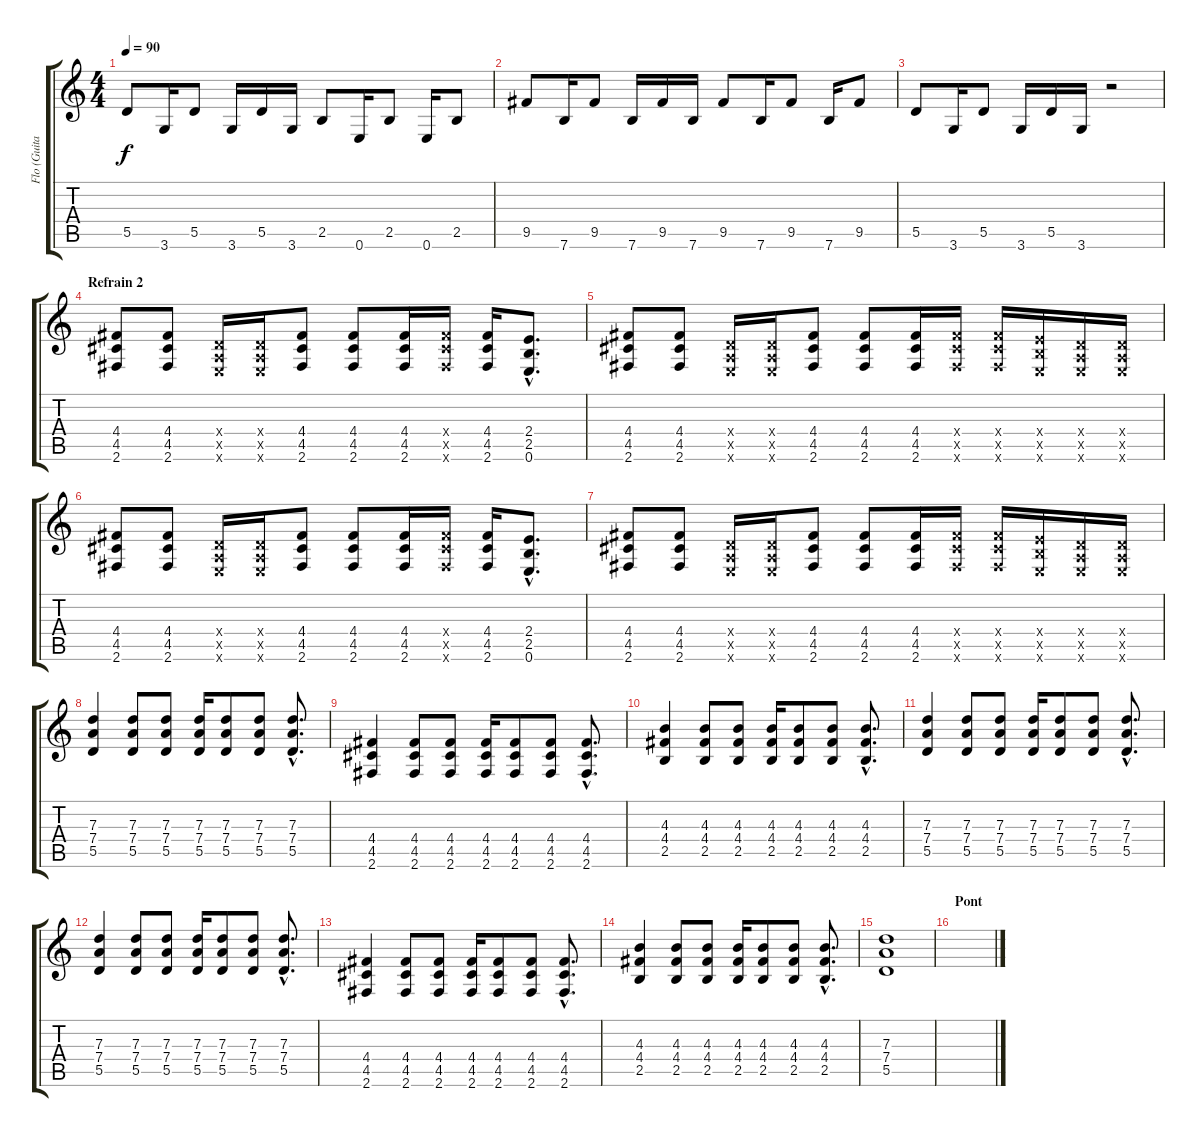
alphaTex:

\track ("Flo (Guitar 2)" "Flo (Guita") {instrument distortionguitar}
\staff {score tabs}
\tuning (E4 B3 G3 D3 A2 E2) {hide}
\ts (4 4)
\tempo 90
\clef g2
\ks c
5.5.8{dy f} 3.6.16 5.5.8 3.6.16 5.5.16 3.6.16 2.5.8 0.6.16 2.5.8 0.6.16 2.5.8 |
9.5.8 7.6.16 9.5.8 7.6.16 9.5.16 7.6.16 9.5.8 7.6.16 9.5.8 7.6.16 9.5.8 |
5.5.8 3.6.16 5.5.8 3.6.16 5.5.16 3.6.16 r.2 |
\section ("" "Refrain 2")
(4.4 4.5 2.6).8{instrument distortionguitar} (4.4 4.5 2.6).8 (0.4{x} 0.5{x} 0.6{x}).16 (0.4{x} 0.5{x} 0.6{x}).16 (4.4 4.5 2.6).8 (4.4 4.5 2.6).8 (4.4 4.5 2.6).16 (4.4{x} 4.5{x} 2.6{x}).16 (4.4 4.5 2.6).16 (2.4{hac} 2.5{hac} 0.6{hac}).8{d} |
(4.4 4.5 2.6).8 (4.4 4.5 2.6).8 (0.4{x} 0.5{x} 0.6{x}).16 (0.4{x} 0.5{x} 0.6{x}).16 (4.4 4.5 2.6).8 (4.4 4.5 2.6).8 (4.4 4.5 2.6).16 (4.4{x} 4.5{x} 2.6{x}).16 (4.4{x} 4.5{x} 2.6{x}).16 (2.4{x} 2.5{x} 0.6{x}).16 (0.4{x} 0.5{x} 0.6{x}).16 (0.4{x} 0.5{x} 0.6{x}).16 |
(4.4 4.5 2.6).8{instrument distortionguitar} (4.4 4.5 2.6).8 (0.4{x} 0.5{x} 0.6{x}).16 (0.4{x} 0.5{x} 0.6{x}).16 (4.4 4.5 2.6).8 (4.4 4.5 2.6).8 (4.4 4.5 2.6).16 (4.4{x} 4.5{x} 2.6{x}).16 (4.4 4.5 2.6).16 (2.4{hac} 2.5{hac} 0.6{hac}).8{d} |
(4.4 4.5 2.6).8 (4.4 4.5 2.6).8 (0.4{x} 0.5{x} 0.6{x}).16 (0.4{x} 0.5{x} 0.6{x}).16 (4.4 4.5 2.6).8 (4.4 4.5 2.6).8 (4.4 4.5 2.6).16 (4.4{x} 4.5{x} 2.6{x}).16 (4.4{x} 4.5{x} 2.6{x}).16 (2.4{x} 2.5{x} 0.6{x}).16 (0.4{x} 0.5{x} 0.6{x}).16 (0.4{x} 0.5{x} 0.6{x}).16 |
(7.3 7.4 5.5).4 (7.3 7.4 5.5).8 (7.3 7.4 5.5).8 (7.3 7.4 5.5).16 (7.3 7.4 5.5).8 (7.3 7.4 5.5).8 (7.3{hac} 7.4{hac} 5.5{hac}).8{d} |
(4.4 4.5 2.6).4 (4.4 4.5 2.6).8 (4.4 4.5 2.6).8 (4.4 4.5 2.6).16 (4.4 4.5 2.6).8 (4.4 4.5 2.6).8 (4.4{hac} 4.5{hac} 2.6{hac}).8{d} |
(4.3 4.4 2.5).4 (4.3 4.4 2.5).8 (4.3 4.4 2.5).8 (4.3 4.4 2.5).16 (4.3 4.4 2.5).8 (4.3 4.4 2.5).8 (4.3{hac} 4.4{hac} 2.5{hac}).8{d} |
(7.3 7.4 5.5).4 (7.3 7.4 5.5).8 (7.3 7.4 5.5).8 (7.3 7.4 5.5).16 (7.3 7.4 5.5).8 (7.3 7.4 5.5).8 (7.3{hac} 7.4{hac} 5.5{hac}).8{d} |
(7.3 7.4 5.5).4 (7.3 7.4 5.5).8 (7.3 7.4 5.5).8 (7.3 7.4 5.5).16 (7.3 7.4 5.5).8 (7.3 7.4 5.5).8 (7.3{hac} 7.4{hac} 5.5{hac}).8{d} |
(4.4 4.5 2.6).4 (4.4 4.5 2.6).8 (4.4 4.5 2.6).8 (4.4 4.5 2.6).16 (4.4 4.5 2.6).8 (4.4 4.5 2.6).8 (4.4{hac} 4.5{hac} 2.6{hac}).8{d} |
(4.3 4.4 2.5).4 (4.3 4.4 2.5).8 (4.3 4.4 2.5).8 (4.3 4.4 2.5).16 (4.3 4.4 2.5).8 (4.3 4.4 2.5).8 (4.3{hac} 4.4{hac} 2.5{hac}).8{d} |
(7.3 7.4 5.5).1{volume 0} |
\section ("" "Pont")
